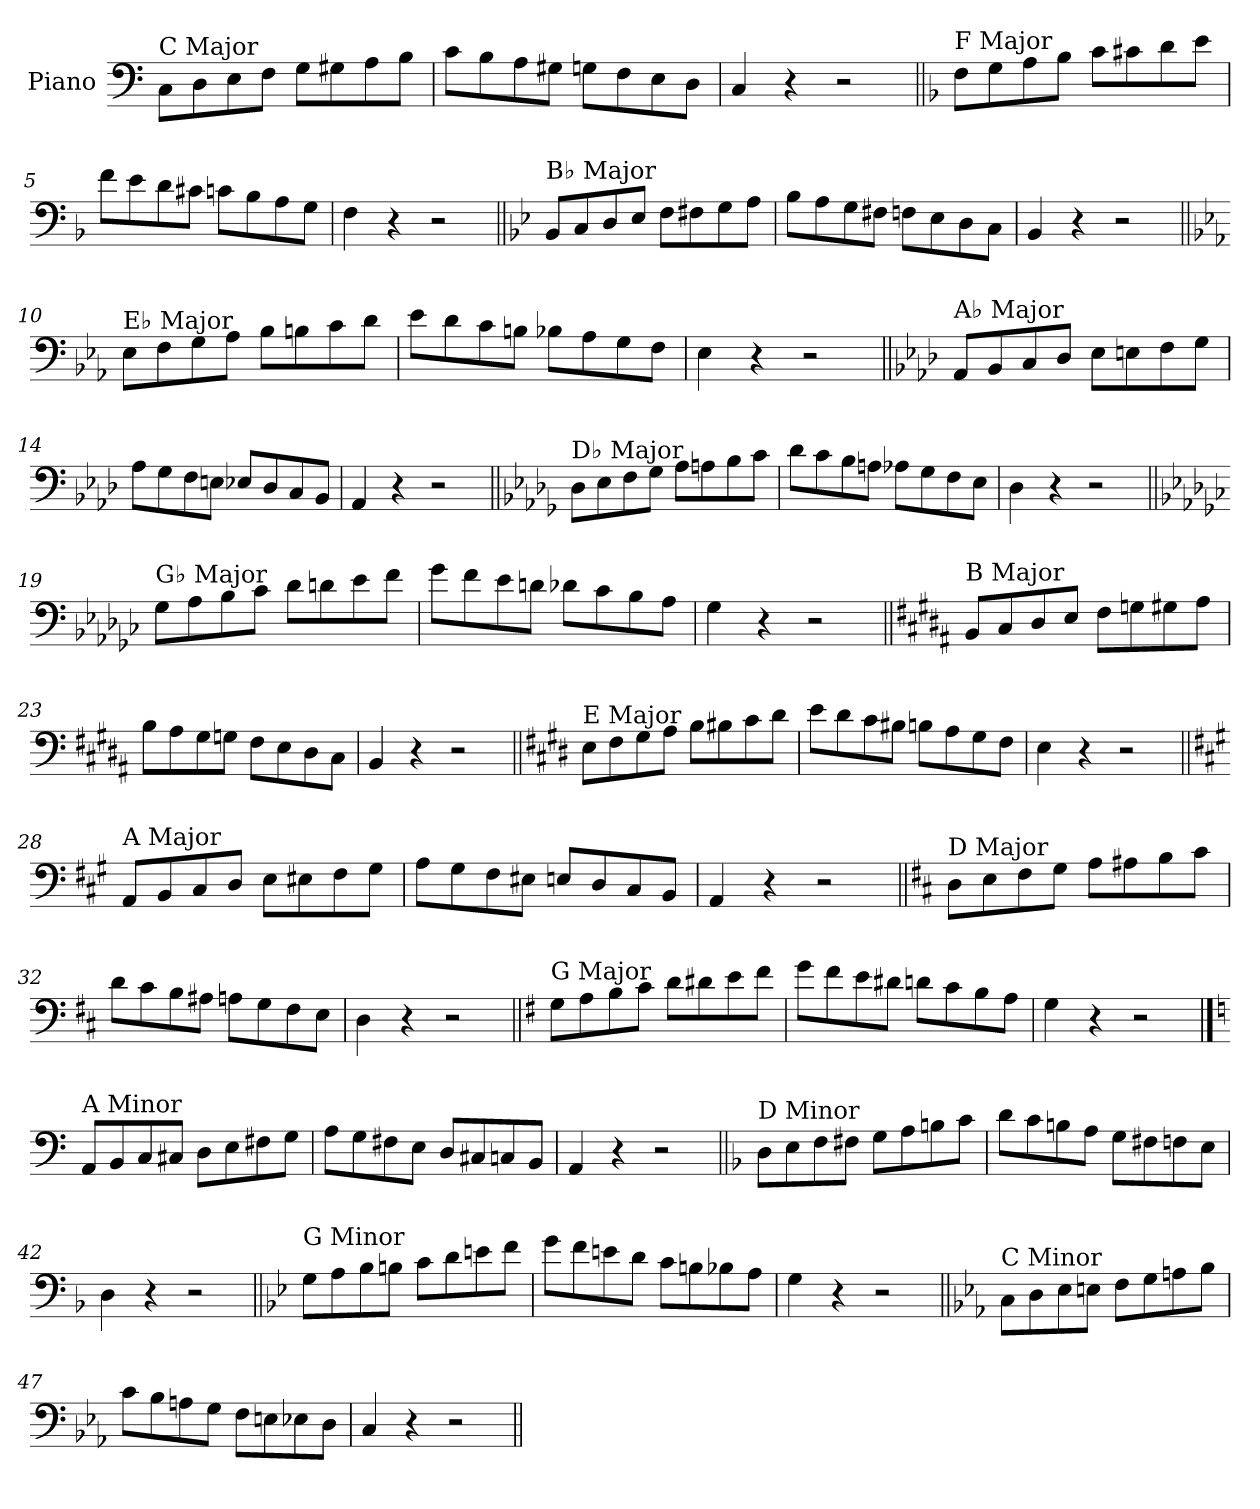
**kern
*part1
*staff1
*I"Piano
*I'Pno.
*clefF4
*k[]
=1
!LO:TX:a:t=C Major
8C\L
8D\
8E\
8F\J
8G\L
8G#X\
8A\
8B\J
=2
8c\L
8B\
8A\
8G#X\J
8Gn\L
8F\
8E\
8D\J
=3
4C/
4r
2r
=4||
*k[b-]
!LO:TX:a:t=F Major
8F\L
8G\
8A\
8B-\J
8c\L
8c#X\
8d\
8e\J
=5
8f\L
8e\
8d\
8c#X\J
8cn\L
8B-\
8A\
8G\J
=6
4F\
4r
2r
!!LO:LB:g=z
=7||
*k[b-e-]
!LO:TX:a:t=B♭ Major
8BB-/L
8C/
8D/
8E-/J
8F\L
8F#X\
8G\
8A\J
=8
8B-\L
8A\
8G\
8F#X\J
8Fn\L
8E-\
8D\
8C\J
=9
4BB-/
4r
2r
=10||
*k[b-e-a-]
!LO:TX:a:t=E♭ Major
8E-\L
8F\
8G\
8A-\J
8B-\L
8Bn\
8c\
8d\J
=11
8e-\L
8d\
8c\
8Bn\J
8B-X\L
8A-\
8G\
8F\J
=12
4E-\
4r
2r
!!LO:LB:g=z
=13||
*k[b-e-a-d-]
!LO:TX:a:t=A♭ Major
8AA-/L
8BB-/
8C/
8D-/J
8E-\L
8En\
8F\
8G\J
=14
8A-\L
8G\
8F\
8En\J
8E-X/L
8D-/
8C/
8BB-/J
=15
4AA-/
4r
2r
=16||
*k[b-e-a-d-g-]
!LO:TX:a:t=D♭ Major
8D-\L
8E-\
8F\
8G-\J
8A-\L
8An\
8B-\
8c\J
=17
8d-\L
8c\
8B-\
8An\J
8A-X\L
8G-\
8F\
8E-\J
=18
4D-\
4r
2r
!!LO:LB:g=z
=19||
*k[b-e-a-d-g-c-]
!LO:TX:a:t=G♭ Major
8G-\L
8A-\
8B-\
8c-\J
8d-\L
8dn\
8e-\
8f\J
=20
8g-\L
8f\
8e-\
8dn\J
8d-X\L
8c-\
8B-\
8A-\J
=21
4G-\
4r
2r
=22||
*k[f#c#g#d#a#]
!LO:TX:a:t=B Major
8BB/L
8C#/
8D#/
8E/J
8F#\L
8Gn\
8G#X\
8A#\J
=23
8B\L
8A#\
8G#\
8Gn\J
8F#\L
8E\
8D#\
8C#\J
=24
4BB/
4r
2r
!!LO:LB:g=z
=25||
*k[f#c#g#d#]
!LO:TX:a:t=E Major
8E\L
8F#\
8G#\
8A\J
8B\L
8B#X\
8c#\
8d#\J
=26
8e\L
8d#\
8c#\
8B#X\J
8Bn\L
8A\
8G#\
8F#\J
=27
4E\
4r
2r
=28||
*k[f#c#g#]
!LO:TX:a:t=A Major
8AA/L
8BB/
8C#/
8D/J
8E\L
8E#X\
8F#\
8G#\J
=29
8A\L
8G#\
8F#\
8E#X\J
8En/L
8D/
8C#/
8BB/J
=30
4AA/
4r
2r
!!LO:LB:g=z
=31||
*k[f#c#]
!LO:TX:a:t=D Major
8D\L
8E\
8F#\
8G\J
8A\L
8A#X\
8B\
8c#\J
=32
8d\L
8c#\
8B\
8A#X\J
8An\L
8G\
8F#\
8E\J
=33
4D\
4r
2r
=34||
*k[f#]
!LO:TX:a:t=G Major
8G\L
8A\
8B\
8c\J
8d\L
8d#X\
8e\
8f#\J
=35
8g\L
8f#\
8e\
8d#X\J
8dn\L
8c\
8B\
8A\J
=36
4G\
4r
2r
!!LO:PB:g=z
==37
*k[]
!LO:TX:a:t=A Minor
8AA/L
8BB/
8C/
8C#X/J
8D\L
8E\
8F#X\
8G\J
=38
8A\L
8G\
8F#X\
8E\J
8D/L
8C#X/
8Cn/
8BB/J
=39
4AA/
4r
2r
=40||
*k[b-]
!LO:TX:a:t=D Minor
8D\L
8E\
8F\
8F#X\J
8G\L
8A\
8Bn\
8c\J
=41
8d\L
8c\
8Bn\
8A\J
8G\L
8F#X\
8Fn\
8E\J
=42
4D\
4r
2r
!!LO:LB:g=z
=43||
*k[b-e-]
!LO:TX:a:t=G Minor
8G\L
8A\
8B-\
8Bn\J
8c\L
8d\
8en\
8f\J
=44
8g\L
8f\
8en\
8d\J
8c\L
8Bn\
8B-X\
8A\J
=45
4G\
4r
2r
=46||
*k[b-e-a-]
!LO:TX:a:t=C Minor
8C\L
8D\
8E-\
8En\J
8F\L
8G\
8An\
8B-\J
=47
8c\L
8B-\
8An\
8G\J
8F\L
8En\
8E-X\
8D\J
=48
4C/
4r
2r
=||
*-
